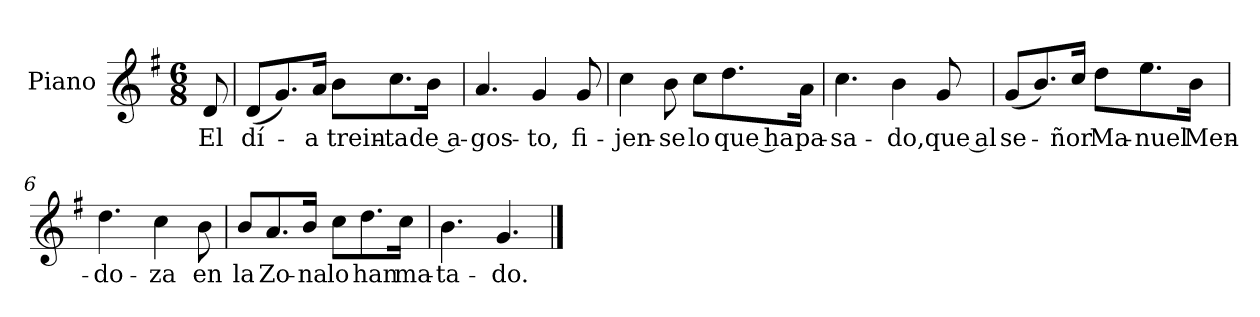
**kern	**text
*part1	*part1
*staff1	*staff1
*I"Piano	*
*I'Pno.	*
*clefG2	*
*k[f#]	*
*G:	*
*M6/8	*
=	=
8d/	El
=1	=1
(<8d/L	dí-
8.g/)	.
16a/Jk	-a
8b\L	trein-
8.cc\	-ta
16b\Jk	de a-
=2	=2
4.a/	-gos-
4g/	-to,
8g/	fi-
=3	=3
4cc\	-jen-
8b\	-se
8cc\L	lo
8.dd\	que ha
16a\Jk	pa-
=4	=4
4.cc\	-sa-
4b\	-do,
8g/	que al
=5	=5
(<8g/L	se-
8.b/)	.
16cc/Jk	-ñor
8dd\L	Ma-
8.ee\	-nuel
16b\Jk	Men-
=6	=6
4.dd\	-do-
4cc\	-za
8b\	en
=7	=7
8b/L	la
8.a/	Zo-
16b/Jk	-na
8cc\L	lo
8.dd\	han
16cc\Jk	ma-
=8	=8
4.b\	-ta-
4.g/	-do.
==	==
*-	*-
